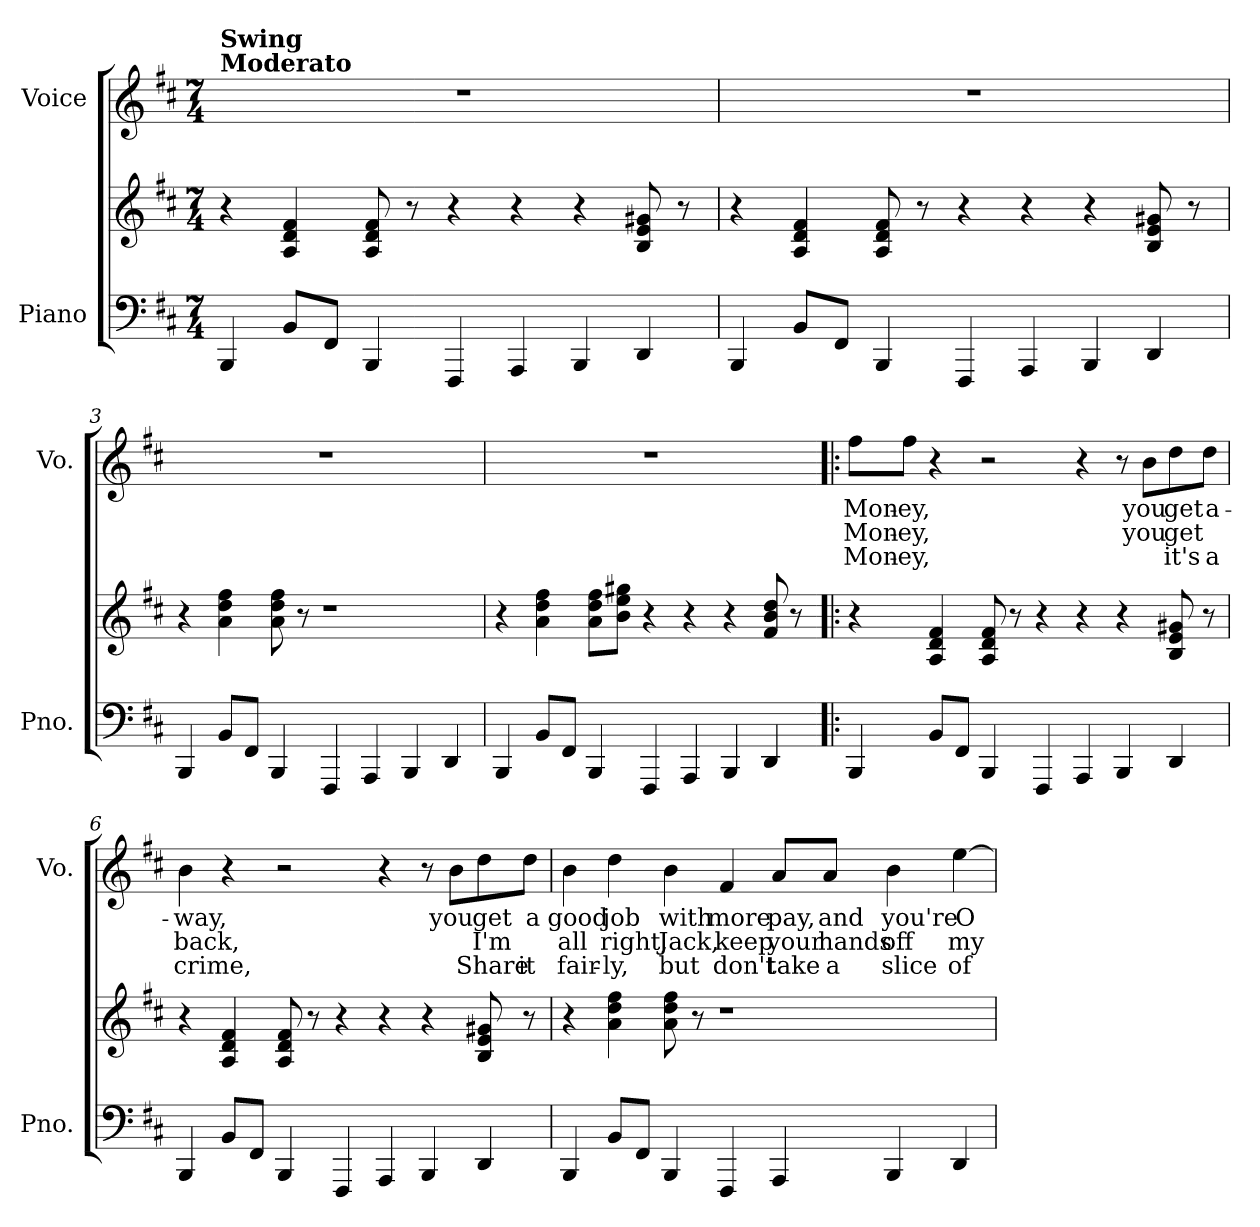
**kern	**kern	**kern	**text	**text	**text
*part2	*part2	*part1	*part1	*part1	*part1
*staff3	*staff2	*staff1	*staff1	*staff1	*staff1
*I"Piano	*	*I"Voice	*	*	*
*I'Pno.	*	*I'Vo.	*	*	*
*clefF4	*clefG2	*clefG2	*	*	*
*k[f#c#]	*k[f#c#]	*k[f#c#]	*	*	*
*M7/4	*M7/4	*M7/4	*	*	*
=1	=1	=1	=1	=1	=1
!	!	!LO:TX:a:B:t=Moderato	!	!	!
!	!	!LO:TX:B:t=Swing	!	!	!
4BBB/	4r	1..r	.	.	.
8BB/L	4A/ 4d/ 4f#/	.	.	.	.
8FF#/J	.	.	.	.	.
4BBB/	8A/ 8d/ 8f#/	.	.	.	.
.	8r	.	.	.	.
4FFF#/	4r	.	.	.	.
4AAA/	4r	.	.	.	.
4BBB/	4r	.	.	.	.
4DD/	8B/ 8e/ 8g#X/	.	.	.	.
.	8r	.	.	.	.
=2	=2	=2	=2	=2	=2
4BBB/	4r	1..r	.	.	.
8BB/L	4A/ 4d/ 4f#/	.	.	.	.
8FF#/J	.	.	.	.	.
4BBB/	8A/ 8d/ 8f#/	.	.	.	.
.	8r	.	.	.	.
4FFF#/	4r	.	.	.	.
4AAA/	4r	.	.	.	.
4BBB/	4r	.	.	.	.
4DD/	8B/ 8e/ 8g#X/	.	.	.	.
.	8r	.	.	.	.
!!LO:LB:g=z
=3	=3	=3	=3	=3	=3
4BBB/	4r	1..r	.	.	.
8BB/L	4a\ 4dd\ 4ff#\	.	.	.	.
8FF#/J	.	.	.	.	.
4BBB/	8a\ 8dd\ 8ff#\	.	.	.	.
.	8r	.	.	.	.
4FFF#/	1r	.	.	.	.
4AAA/	.	.	.	.	.
4BBB/	.	.	.	.	.
4DD/	.	.	.	.	.
=4	=4	=4	=4	=4	=4
4BBB/	4r	1..r	.	.	.
8BB/L	4a\ 4dd\ 4ff#\	.	.	.	.
8FF#/J	.	.	.	.	.
4BBB/	8a\ 8dd\ 8ff#\L	.	.	.	.
.	8b\ 8ee\ 8gg#X\J	.	.	.	.
4FFF#/	4r	.	.	.	.
4AAA/	4r	.	.	.	.
4BBB/	4r	.	.	.	.
4DD/	8f#/ 8b/ 8dd/	.	.	.	.
.	8r	.	.	.	.
!!LO:LB:g=z
=5!|:	=5!|:	=5!|:	=5!|:	=5!|:	=5!|:
!	!	!	!LO:LY:b	!LO:LY:b	!LO:LY:b
4BBB/	4r	8ff#\L	Mon-	Mon-	Mon-
!	!	!	!LO:LY:b	!LO:LY:b	!LO:LY:b
.	.	8ff#\J	-ey,	-ey,	-ey,
8BB/L	4A/ 4d/ 4f#/	4r	.	.	.
8FF#/J	.	.	.	.	.
4BBB/	8A/ 8d/ 8f#/	2r	.	.	.
.	8r	.	.	.	.
4FFF#/	4r	.	.	.	.
4AAA/	4r	4r	.	.	.
4BBB/	4r	8r	.	.	.
!	!	!	!LO:LY:b	!LO:LY:b	!
.	.	8b\L	you	you	.
!	!	!	!LO:LY:b	!LO:LY:b	!LO:LY:b
4DD/	8B/ 8e/ 8g#X/	8dd\	get	get	it's
!	!	!	!LO:LY:b	!	!LO:LY:b
.	8r	8dd\J	a-	.	a
=6	=6	=6	=6	=6	=6
!	!	!	!LO:LY:b	!LO:LY:b	!LO:LY:b
4BBB/	4r	4b\	-way,	back,	crime,
8BB/L	4A/ 4d/ 4f#/	4r	.	.	.
8FF#/J	.	.	.	.	.
4BBB/	8A/ 8d/ 8f#/	2r	.	.	.
.	8r	.	.	.	.
4FFF#/	4r	.	.	.	.
4AAA/	4r	4r	.	.	.
4BBB/	4r	8r	.	.	.
!	!	!	!LO:LY:b	!	!
.	.	8b\L	you	.	.
!	!	!	!LO:LY:b	!LO:LY:b	!LO:LY:b
4DD/	8B/ 8e/ 8g#X/	8dd\	get	I'm	Share
!	!	!	!LO:LY:b	!	!LO:LY:b
.	8r	8dd\J	a	.	it
!!LO:PB:g=z
=7	=7	=7	=7	=7	=7
!	!	!	!LO:LY:b	!LO:LY:b	!LO:LY:b
4BBB/	4r	4b\	good	all	fair-
!	!	!	!LO:LY:b	!LO:LY:b	!LO:LY:b
8BB/L	4a\ 4dd\ 4ff#\	4dd\	job	right,	-ly,
8FF#/J	.	.	.	.	.
!	!	!	!LO:LY:b	!LO:LY:b	!LO:LY:b
4BBB/	8a\ 8dd\ 8ff#\	4b\	with	Jack,	but
.	8r	.	.	.	.
!	!	!	!LO:LY:b	!LO:LY:b	!LO:LY:b
4FFF#/	1r	4f#/	more	keep	don't
!	!	!	!LO:LY:b	!LO:LY:b	!LO:LY:b
4AAA/	.	8a/L	pay,	your	take
!	!	!	!LO:LY:b	!LO:LY:b	!LO:LY:b
.	.	8a/J	and	hands	a
!	!	!	!LO:LY:b	!LO:LY:b	!LO:LY:b
4BBB/	.	4b\	you're	off	slice
!	!	!	!LO:LY:b	!LO:LY:b	!LO:LY:b
4DD/	.	[4ee\	O	my	of
=	=	=	=	=	=
*-	*-	*-	*-	*-	*-
